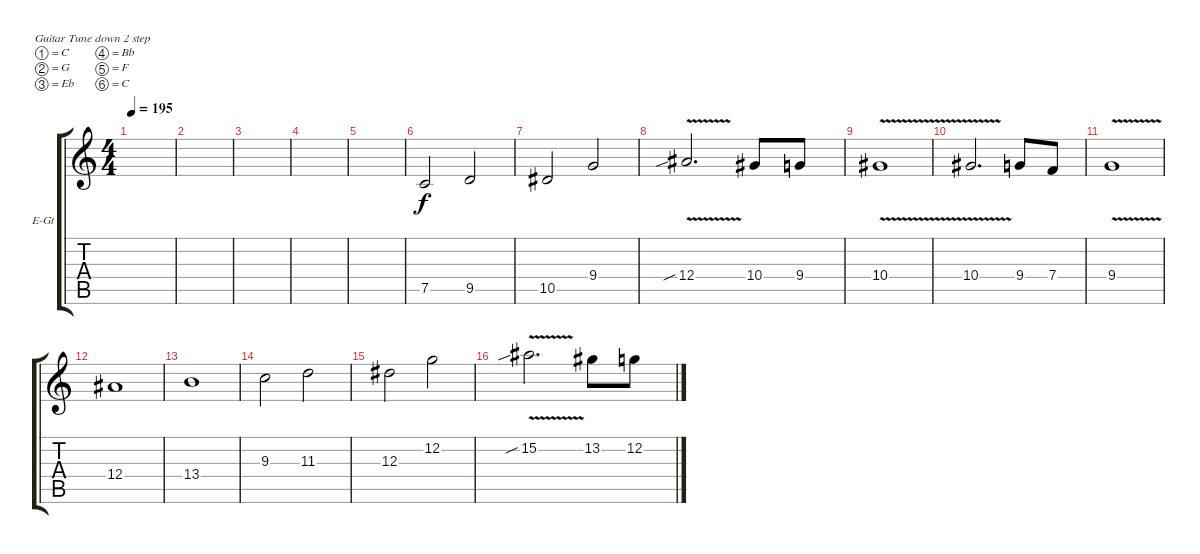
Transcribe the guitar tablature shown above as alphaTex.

\defaultSystemsLayout 4
\bracketExtendMode groupsimilarinstruments
\firstSystemTrackNameOrientation horizontal
\otherSystemsTrackNameOrientation horizontal
\track ("Electric Guitar" "E-Gt") {instrument distortionguitar}
\staff {score tabs}
\tuning (C4 G3 Eb3 Bb2 F2 C2)
\ts (4 4)
\tempo 195
\clef g2
\ks c
|
|
|
|
|
7.5.2 9.5.2 |
10.5.2 9.4.2 |
12.4{v sib}.2{d} 10.4.8 9.4.8 |
10.4{v}.1 |
10.4{v}.2{d} 9.4.8 7.4.8 |
9.4{v}.1 |
12.4.1 |
13.4.1 |
9.3.2 11.3.2 |
12.3.2 12.2.2 |
15.2{v sib}.2{d} 13.2.8 12.2.8
